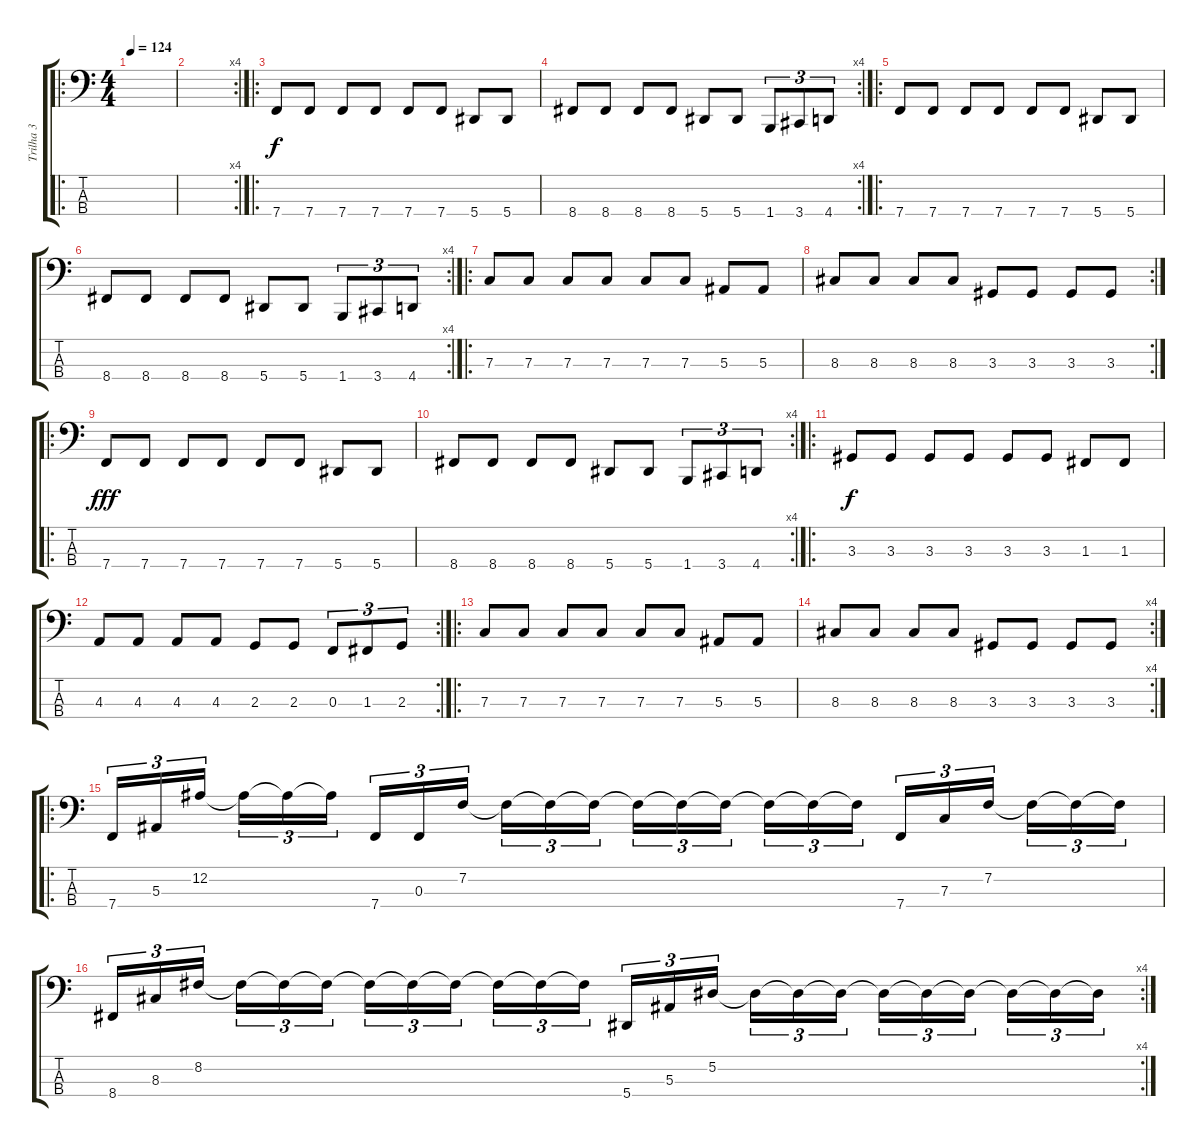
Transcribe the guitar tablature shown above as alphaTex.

\track ("Trilha 3" "Trilha 3") {instrument electricbassfinger}
\staff {score tabs}
\tuning (Eb2 Bb1 F1 Bb0) {hide}
\ro
\ts (4 4)
\tempo 124
\clef f4
\ks c
|
\rc 4
|
\ro
7.4.8 7.4.8 7.4.8 7.4.8 7.4.8 7.4.8 5.4.8 5.4.8 |
\rc 4
8.4.8 8.4.8 8.4.8 8.4.8 5.4.8 5.4.8 1.4.8{tu (3 2)} 3.4.8{tu (3 2)} 4.4.8{tu (3 2)} |
\ro
7.4.8 7.4.8 7.4.8 7.4.8 7.4.8 7.4.8 5.4.8 5.4.8 |
\rc 4
8.4.8 8.4.8 8.4.8 8.4.8 5.4.8 5.4.8 1.4.8{tu (3 2)} 3.4.8{tu (3 2)} 4.4.8{tu (3 2)} |
\ro
7.3.8{dy f} 7.3.8 7.3.8 7.3.8 7.3.8 7.3.8 5.3.8 5.3.8 |
\rc 2
8.3.8 8.3.8 8.3.8 8.3.8 3.3.8 3.3.8 3.3.8 3.3.8 |
\ro
7.4.8{dy fff} 7.4.8 7.4.8 7.4.8 7.4.8 7.4.8 5.4.8 5.4.8 |
\rc 4
8.4.8 8.4.8 8.4.8 8.4.8 5.4.8 5.4.8 1.4.8{tu (3 2)} 3.4.8{tu (3 2)} 4.4.8{tu (3 2)} |
\ro
3.3.8{dy f} 3.3.8 3.3.8 3.3.8 3.3.8 3.3.8 1.3.8 1.3.8 |
\rc 2
4.3.8 4.3.8 4.3.8 4.3.8 2.3.8 2.3.8 0.3.8{tu (3 2)} 1.3.8{tu (3 2)} 2.3.8{tu (3 2)} |
\ro
7.3.8 7.3.8 7.3.8 7.3.8 7.3.8 7.3.8 5.3.8 5.3.8 |
\rc 4
8.3.8 8.3.8 8.3.8 8.3.8 3.3.8 3.3.8 3.3.8 3.3.8 |
\ro
7.4.16{tu (3 2)} 5.3.16{tu (3 2)} 12.2.16{tu (3 2)} 12.2{t}.16{tu (3 2)} 12.2{t}.16{tu (3 2)} 12.2{t}.16{tu (3 2)} 7.4.16{tu (3 2)} 0.3.16{tu (3 2)} 7.2.16{tu (3 2)} 7.2{t}.16{tu (3 2)} 7.2{t}.16{tu (3 2)} 7.2{t}.16{tu (3 2)} 7.2{t}.16{tu (3 2)} 7.2{t}.16{tu (3 2)} 7.2{t}.16{tu (3 2)} 7.2{t}.16{tu (3 2)} 7.2{t}.16{tu (3 2)} 7.2{t}.16{tu (3 2)} 7.4.16{tu (3 2)} 7.3.16{tu (3 2)} 7.2.16{tu (3 2)} 7.2{t}.16{tu (3 2)} 7.2{t}.16{tu (3 2)} 7.2{t}.16{tu (3 2)} |
\rc 4
8.4.16{tu (3 2)} 8.3.16{tu (3 2)} 8.2.16{tu (3 2)} 8.2{t}.16{tu (3 2)} 8.2{t}.16{tu (3 2)} 8.2{t}.16{tu (3 2)} 8.2{t}.16{tu (3 2)} 8.2{t}.16{tu (3 2)} 8.2{t}.16{tu (3 2)} 8.2{t}.16{tu (3 2)} 8.2{t}.16{tu (3 2)} 8.2{t}.16{tu (3 2)} 5.4.16{tu (3 2)} 5.3.16{tu (3 2)} 5.2.16{tu (3 2)} 5.2{t}.16{tu (3 2)} 5.2{t}.16{tu (3 2)} 5.2{t}.16{tu (3 2)} 5.2{t}.16{tu (3 2)} 5.2{t}.16{tu (3 2)} 5.2{t}.16{tu (3 2)} 5.2{t}.16{tu (3 2)} 5.2{t}.16{tu (3 2)} 5.2{t}.16{tu (3 2)}
